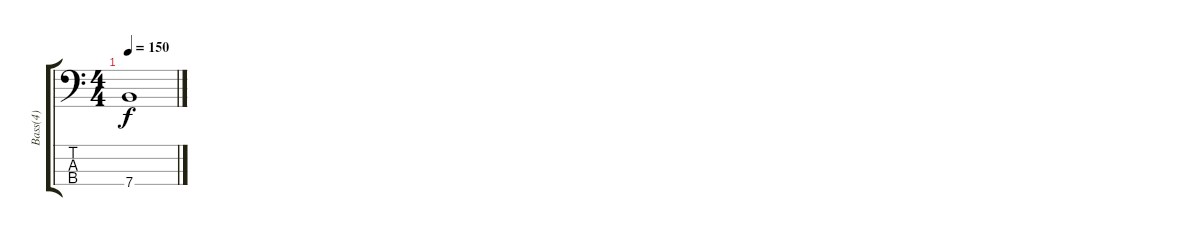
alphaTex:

\track ("Bass(4)" "Bass(4)") {instrument electricbassfinger}
\staff {score tabs}
\tuning (G2 D2 A1 E1) {hide}
\ts (4 4)
\tempo 150
\clef f4
\ks c
7.4.1{dy f}
